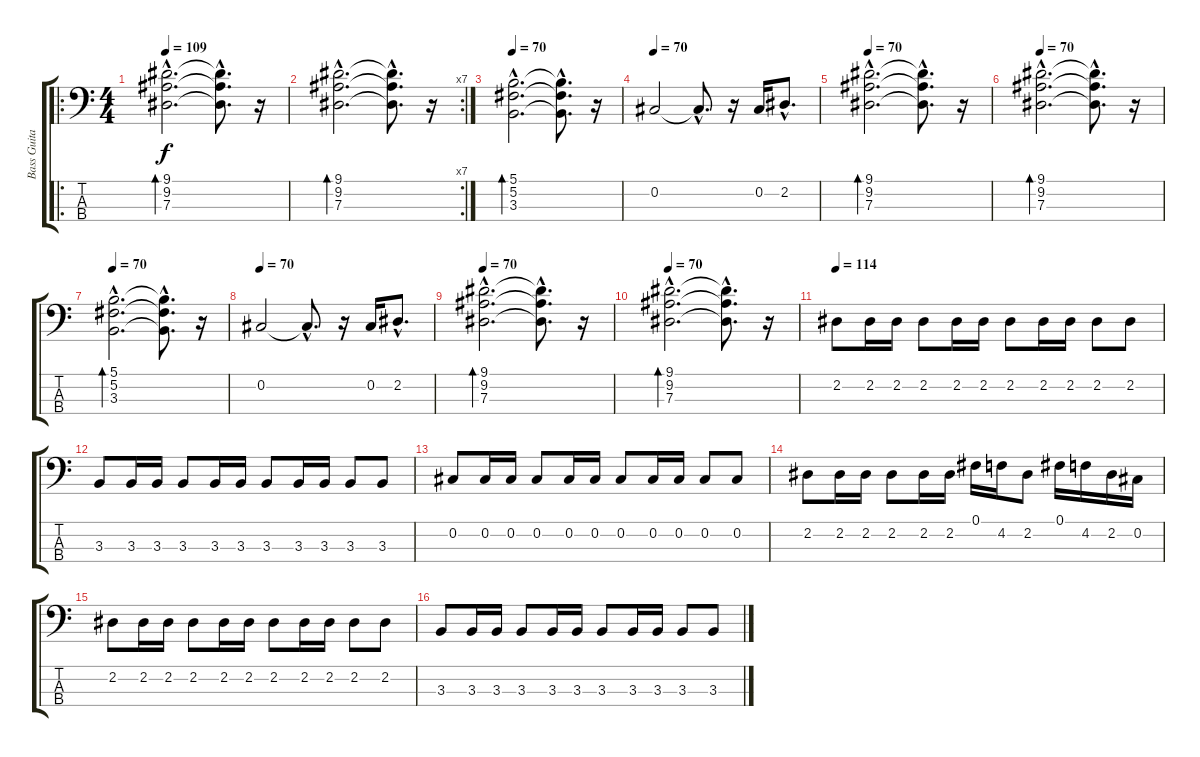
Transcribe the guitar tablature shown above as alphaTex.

\track ("Bass Guitar" "Bass Guita") {instrument electricbassfinger}
\staff {score tabs}
\tuning (Gb2 Db2 Ab1 Eb1) {hide}
\ro
\ts (4 4)
\tempo 109
\tempo 70
\tempo 109
\clef f4
\ks c
(9.1{hac} 9.2{hac} 7.3{hac}).2{d bd 60 dy f instrument electricbassfinger} (9.1{hac t} 9.2{hac t} 7.3{hac t}).8{d} r.16 |
\rc 7
(9.1{hac} 9.2{hac} 7.3{hac}).2{d bd 60} (9.1{hac t} 9.2{hac t} 7.3{hac t}).8{d} r.16 |
\tempo 70
(5.1{hac} 5.2{hac} 3.3{hac}).2{d bd 60} (5.1{hac t} 5.2{hac t} 3.3{hac t}).8{d} r.16 |
\tempo 70
0.2.2 0.2{hac t}.8{d} r.16 0.2.16 2.2{hac}.8{d} |
\tempo 70
(9.1{hac} 9.2{hac} 7.3{hac}).2{d bd 60} (9.1{hac t} 9.2{hac t} 7.3{hac t}).8{d} r.16 |
\tempo 70
(9.1{hac} 9.2{hac} 7.3{hac}).2{d bd 60} (9.1{hac t} 9.2{hac t} 7.3{hac t}).8{d} r.16 |
\tempo 70
(5.1{hac} 5.2{hac} 3.3{hac}).2{d bd 60} (5.1{hac t} 5.2{hac t} 3.3{hac t}).8{d} r.16 |
\tempo 70
0.2.2 0.2{hac t}.8{d} r.16 0.2.16 2.2{hac}.8{d} |
\tempo 70
(9.1{hac} 9.2{hac} 7.3{hac}).2{d bd 60} (9.1{hac t} 9.2{hac t} 7.3{hac t}).8{d} r.16 |
\tempo 70
(9.1{hac} 9.2{hac} 7.3{hac}).2{d bd 60} (9.1{hac t} 9.2{hac t} 7.3{hac t}).8{d} r.16 |
\tempo 114
2.2.8 2.2.16 2.2.16 2.2.8 2.2.16 2.2.16 2.2.8 2.2.16 2.2.16 2.2.8 2.2.8 |
3.3.8 3.3.16 3.3.16 3.3.8 3.3.16 3.3.16 3.3.8 3.3.16 3.3.16 3.3.8 3.3.8 |
0.2.8 0.2.16 0.2.16 0.2.8 0.2.16 0.2.16 0.2.8 0.2.16 0.2.16 0.2.8 0.2.8 |
2.2.8 2.2.16 2.2.16 2.2.8 2.2.16 2.2.16 0.1.16 4.2.16 2.2.8 0.1.16 4.2.16 2.2.16 0.2.16 |
2.2.8 2.2.16 2.2.16 2.2.8 2.2.16 2.2.16 2.2.8 2.2.16 2.2.16 2.2.8 2.2.8 |
3.3.8 3.3.16 3.3.16 3.3.8 3.3.16 3.3.16 3.3.8 3.3.16 3.3.16 3.3.8 3.3.8
